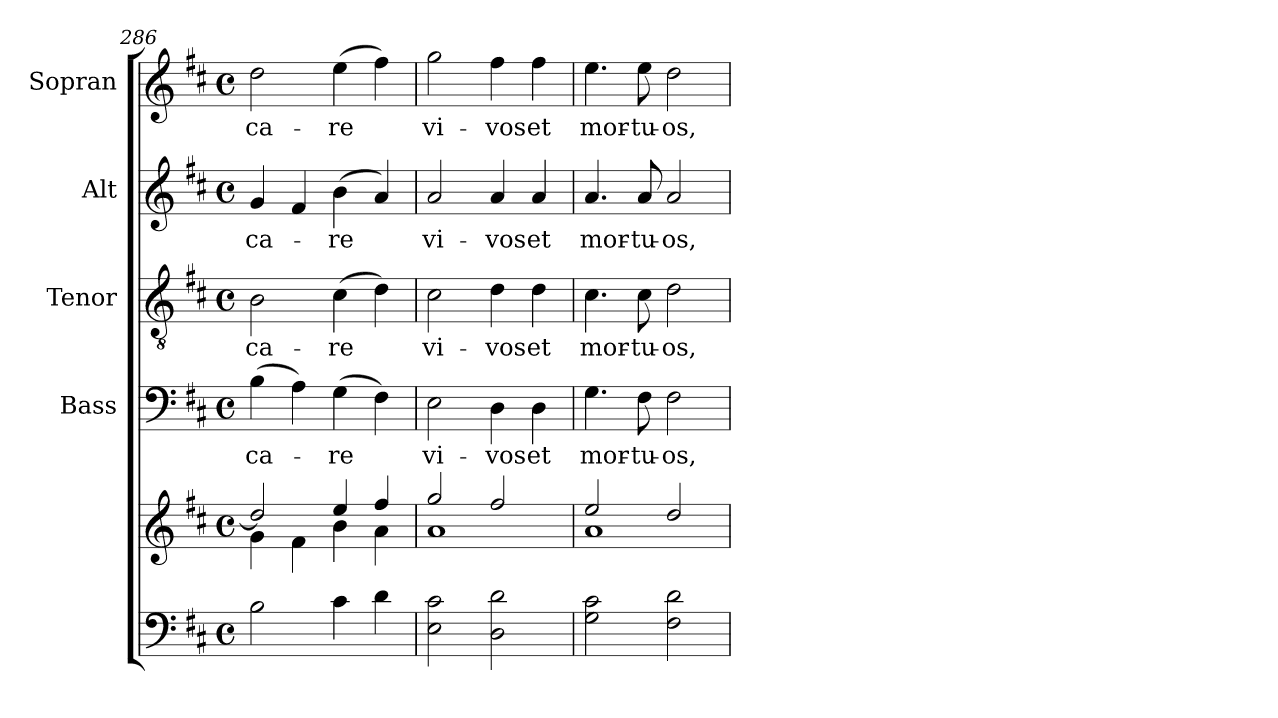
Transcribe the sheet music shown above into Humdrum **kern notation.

**kern	**kern	**kern	**text	**kern	**text	**kern	**text	**kern	**text
*part5	*part5	*part4	*part4	*part3	*part3	*part2	*part2	*part1	*part1
*staff6	*staff5	*staff4	*staff4	*staff3	*staff3	*staff2	*staff2	*staff1	*staff1
*	*	*I"Bass	*	*I"Tenor	*	*I"Alt	*	*I"Sopran	*
*	*	*I'B.	*	*I'T.	*	*I'A.	*	*I'S.	*
*clefF4	*clefG2	*clefF4	*	*clefGv2	*	*clefG2	*	*clefG2	*
*k[f#c#]	*k[f#c#]	*k[f#c#]	*	*k[f#c#]	*	*k[f#c#]	*	*k[f#c#]	*
*D:	*D:	*D:	*	*D:	*	*D:	*	*D:	*
*M4/4	*M4/4	*M4/4	*	*M4/4	*	*M4/4	*	*M4/4	*
*met(c)	*met(c)	*met(c)	*	*met(c)	*	*met(c)	*	*met(c)	*
=286	=286	=286	=286	=286	=286	=286	=286	=286	=286
*	*^	*	*	*	*	*	*	*	*
!	!	!	!	!LO:LY:b	!	!LO:LY:b	!	!LO:LY:b	!	!LO:LY:b
2B\	2dd/]	4g\	(>4B\	-ca-	2B\	-ca-	4g/	-ca-	2dd\	-ca-
.	.	4f#\	4A\)	.	.	.	4f#/	.	.	.
!	!	!	!	!LO:LY:b	!	!LO:LY:b	!	!LO:LY:b	!	!LO:LY:b
4c#\	4ee/	4b\	(>4G\	-re	(>4c#\	-re	(>4b\	-re	(>4ee\	-re
4d\	4ff#/	4a\	4F#\)	.	4d\)	.	4a/)	.	4ff#\)	.
!!LO:LB:g=z
=287	=287	=287	=287	=287	=287	=287	=287	=287	=287	=287
!	!	!	!	!LO:LY:b	!	!LO:LY:b	!	!LO:LY:b	!	!LO:LY:b
2E\ 2c#\	2gg/	1a	2E\	vi-	2c#\	vi-	2a/	vi-	2gg\	vi-
!	!	!	!	!LO:LY:b	!	!LO:LY:b	!	!LO:LY:b	!	!LO:LY:b
2D\ 2d\	2ff#/	.	4D\	-vos	4d\	-vos	4a/	-vos	4ff#\	-vos
!	!	!	!	!LO:LY:b	!	!LO:LY:b	!	!LO:LY:b	!	!LO:LY:b
.	.	.	4D\	et	4d\	et	4a/	et	4ff#\	et
=288	=288	=288	=288	=288	=288	=288	=288	=288	=288	=288
!	!	!	!	!LO:LY:b	!	!LO:LY:b	!	!LO:LY:b	!	!LO:LY:b
2G\ 2c#\	2ee/	1a	4.G\	mor-	4.c#\	mor-	4.a/	mor-	4.ee\	mor-
!	!	!	!	!LO:LY:b	!	!LO:LY:b	!	!LO:LY:b	!	!LO:LY:b
.	.	.	8F#\	-tu-	8c#\	-tu-	8a/	-tu-	8ee\	-tu-
!	!	!	!	!LO:LY:b	!	!LO:LY:b	!	!LO:LY:b	!	!LO:LY:b
2F#\ 2d\	2dd/	.	2F#\	-os,	2d\	-os,	2a/	-os,	2dd\	-os,
*	*v	*v	*	*	*	*	*	*	*	*
=	=	=	=	=	=	=	=	=	=
*-	*-	*-	*-	*-	*-	*-	*-	*-	*-
